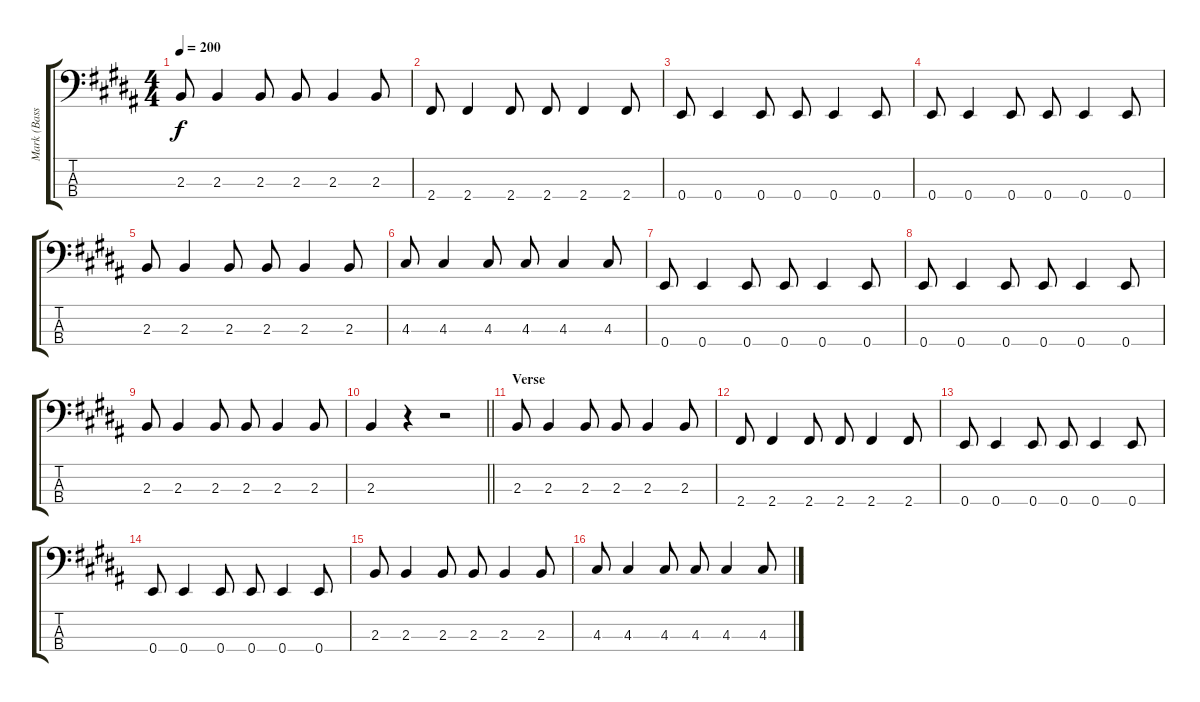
\track ("Mark (Bass)" "Mark (Bass") {instrument electricbasspick}
\staff {score tabs}
\tuning (G2 D2 A1 E1) {hide}
\ts (4 4)
\tempo 200
\clef f4
\ks b
2.3.8{dy f} 2.3.4 2.3.8 2.3.8 2.3.4 2.3.8 |
2.4.8 2.4.4 2.4.8 2.4.8 2.4.4 2.4.8 |
0.4.8 0.4.4 0.4.8 0.4.8 0.4.4 0.4.8 |
0.4.8 0.4.4 0.4.8 0.4.8 0.4.4 0.4.8 |
2.3.8 2.3.4 2.3.8 2.3.8 2.3.4 2.3.8 |
4.3.8 4.3.4 4.3.8 4.3.8 4.3.4 4.3.8 |
0.4.8 0.4.4 0.4.8 0.4.8 0.4.4 0.4.8 |
0.4.8 0.4.4 0.4.8 0.4.8 0.4.4 0.4.8 |
2.3.8 2.3.4 2.3.8 2.3.8 2.3.4 2.3.8 |
\barLineRight lightlight
2.3.4 r.4 r.2 |
\section ("" "Verse")
2.3.8 2.3.4 2.3.8 2.3.8 2.3.4 2.3.8 |
2.4.8 2.4.4 2.4.8 2.4.8 2.4.4 2.4.8 |
0.4.8 0.4.4 0.4.8 0.4.8 0.4.4 0.4.8 |
0.4.8 0.4.4 0.4.8 0.4.8 0.4.4 0.4.8 |
2.3.8 2.3.4 2.3.8 2.3.8 2.3.4 2.3.8 |
4.3.8 4.3.4 4.3.8 4.3.8 4.3.4 4.3.8
